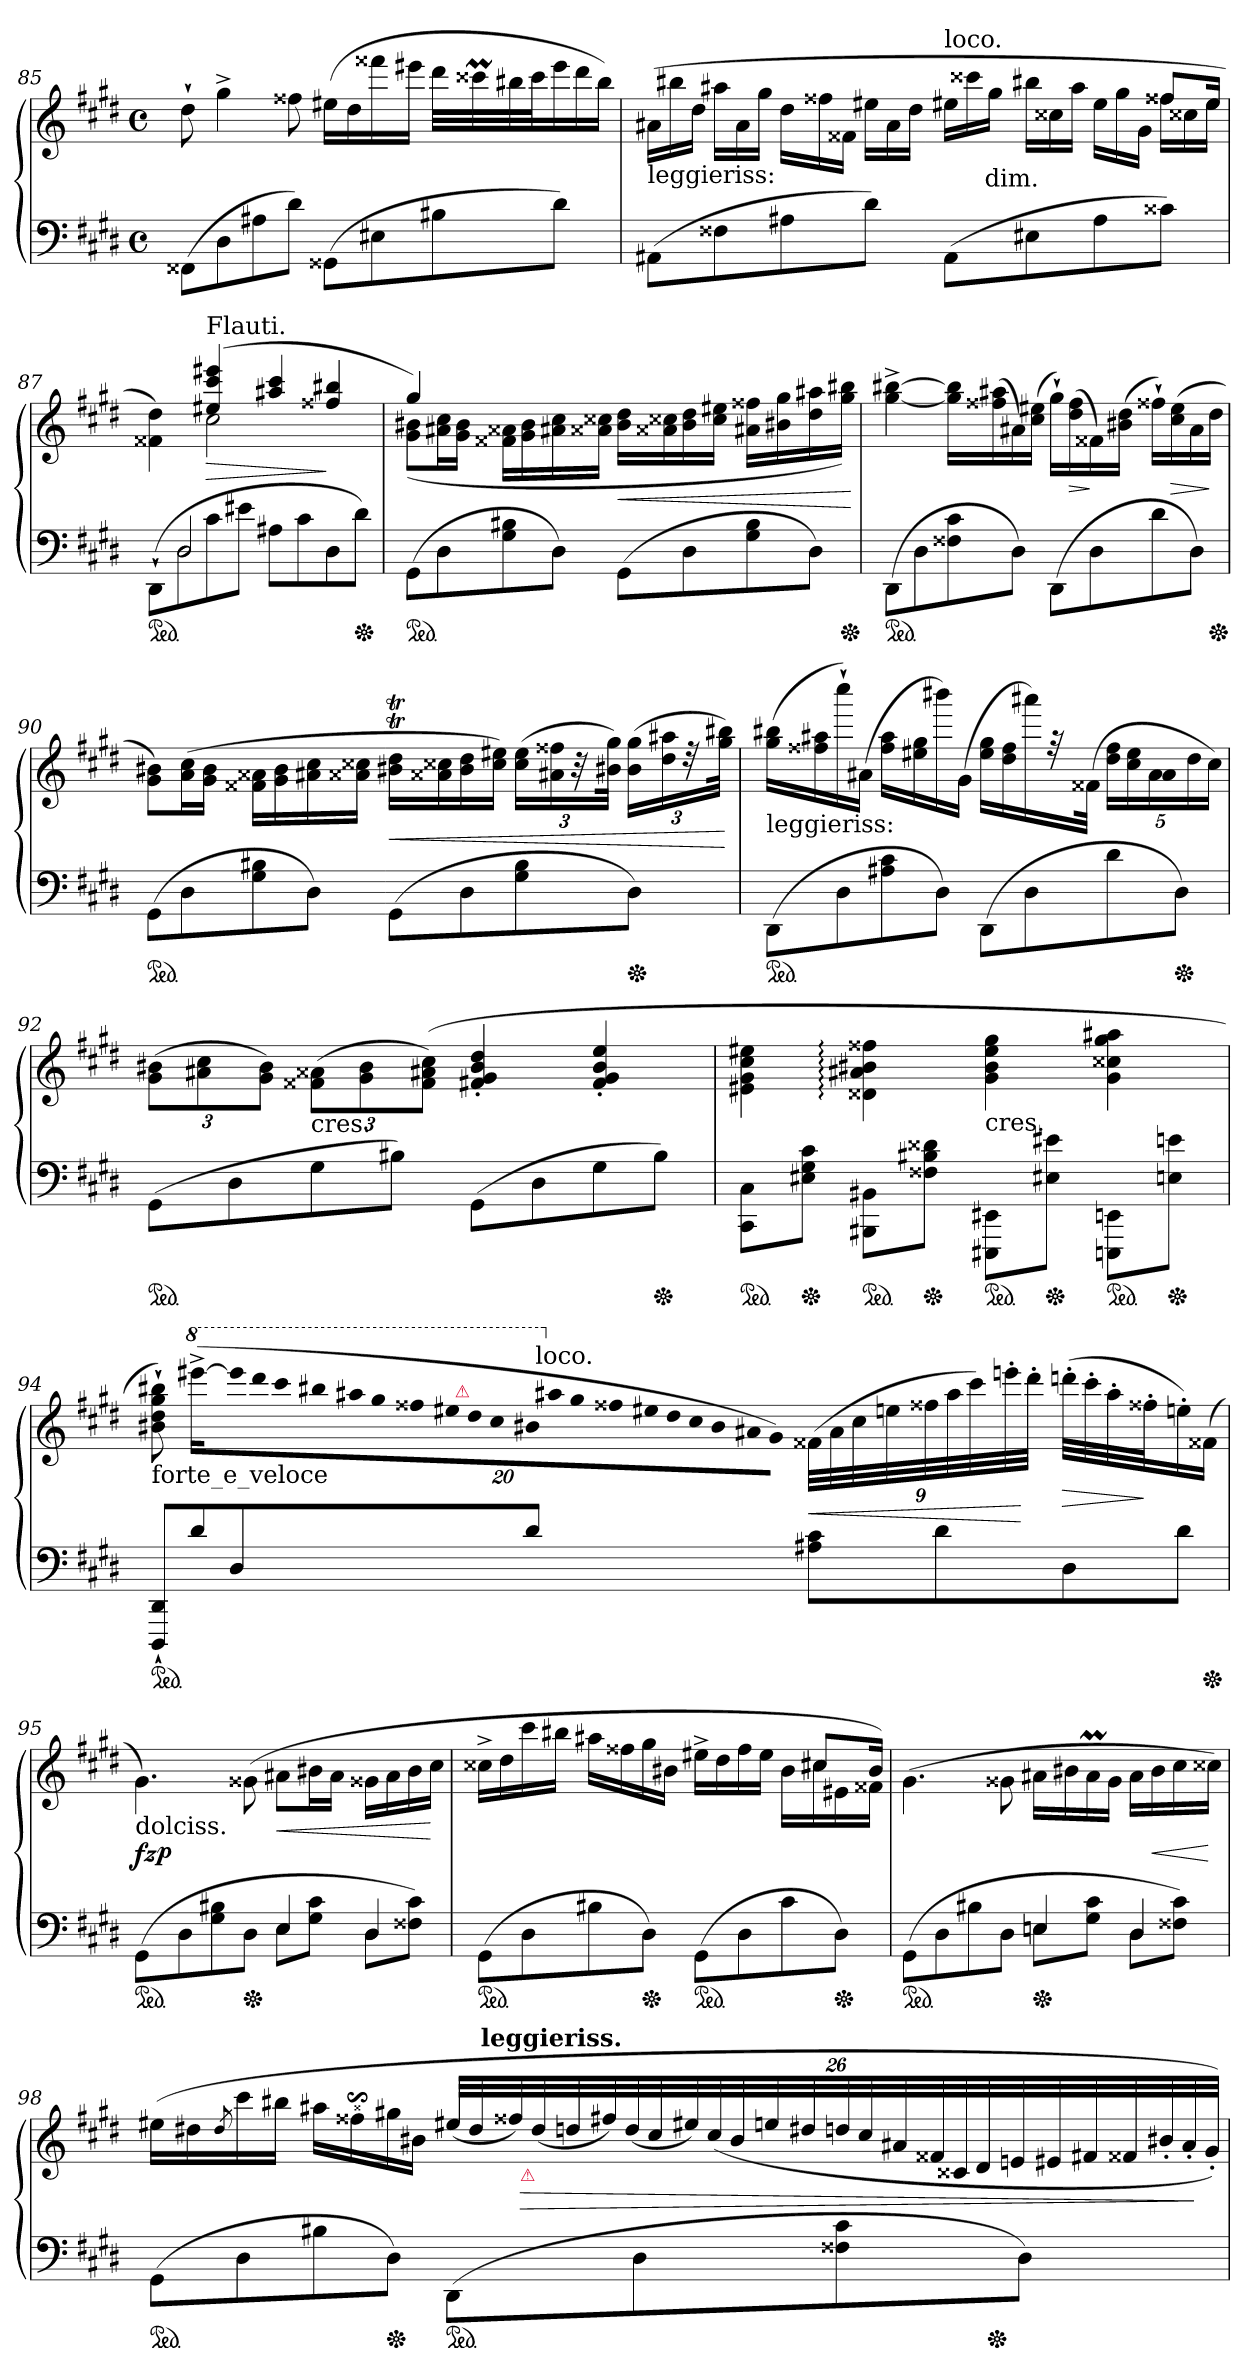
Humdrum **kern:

**kern	**kern	**dynam
*part1	*part1	*part1
*staff2	*staff1	*staff1/2
*clefF4	*clefG2	*
*k[f#c#g#d#]	*k[f#c#g#d#]	*
*E:	*E:	*
*M4/4	*M4/4	*
*met(c)	*met(c)	*
=85	=85	=85
(>8FF##XL	8dd#`	.
8D#	4gg#^	.
8A#X	.	.
8d#J)	8ff##X	.
(>8GG##XL	(>16ee#XLL	.
.	16dd#	.
8E#X	16fff##X	.
.	16eee#XJJ	.
8B#X	32ddd#LLL	.
.	32ccc##Xm	.
.	32bb#X	.
.	32ccc##J	.
*	*Xtuplet	*
8d#J)	24eee#	.
.	24ddd#	.
.	24bb#JJ)	.
=86	=86	=86
*	*8va	*
*	*^	*
!	!LO:TX:b:t=leggieriss&colon;	!	!
(>8AA#XL	2ryy	(>24aa#XLL	.
.	.	24bbb#X	.
.	.	24ddd#JJ	.
8F##X	.	24aaa#XLL	.
.	.	24aa#	.
.	.	24ggg#JJ	.
8A#X	.	24ddd#LL	.
.	.	24fff##X	.
.	.	24ff##XJJ	.
8d#J)	.	24eee#XLL	.
.	.	24aa#	.
.	.	24ddd#JJ	.
*	*X8va	*	*
!	!LO:TX:a:t=loco.	!	!
(>8AA#L	4ryy	24ee#XLL	.
.	.	24ccc##X	.
!	!	!LO:TX:c:t=dim.	!
.	.	24gg#JJ	.
8E#X	.	24bb#XLL	.
.	.	24cc##X	.
.	.	24aa#JJ	.
8A#	8ryy	24ee#LL	.
.	.	24gg#	.
.	.	24g#JJ	.
8c##XJ)	12ff##XL	24ff##XLL	.
.	.	24cc##X	.
.	24ee#Jk	24ee#JJ	.
=87	=87	=87	=87
*^	*	*	*
!LO:TX:a:color=crimson:t=⚠	!	!	!	!
*ped	*	*	*	*
8ryy	(>8DD#`L	4ryy	4f##X\ 4dd#\)	.
!	!LO:N:vis=2	!	!	!
2D#	8D#	.	.	.
!	!	!LO:TX:a:t=Flauti.	!	!
.	8c#	(>4ee#X! 4ccc#! 4eee#X!	2cc#	>
.	8e#XJ	.	.	.
.	8A#XL	4aa#X! 4ccc#!	.	.
8ryy	8c#	.	.	.
4ryy	8D#	4ff##X!/ 4bb#X!/	4ryy	]
*Xped	*	*	*	*
.	8d#J)	.	.	.
*v	*v	*	*	*
=88	=88	=88	=88
*ped	*	*	*
(>8GG#L	4gg#!)	(>8g# 8b#XL	.
8D#	.	16a#X 16cc#L	.
.	.	16g# 16b#JJ	.
8G# 8B#X	2.ryy	16f##X\ 16a##X\LL	.
.	.	16g# 16b#	.
8D#J)	.	16a#X 16cc#	.
.	.	16a##X 16cc##XJJ	.
(>8GG#L	.	16b# 16dd#LL	<
.	.	16a##X 16cc##X	.
8D#	.	16b# 16dd#	.
.	.	16cc## 16ee#XJJ	.
8G# 8B#	.	16a#X 16ff##XLL	.
.	.	16b#X 16gg#	.
8D#J)	.	16dd# 16aa#X	.
*Xped	*	*	*
.	.	16gg# 16bb#XJJ)	.
*	*v	*v	*
.	.	[
=89	=89	=89
*ped	*	*
(>8DD#\L	[4gg#^ [4bb#X^	.
8D#	.	.
8F##X 8c#	16gg#] 16bb#]LL	.
.	(>16ff##X 16aa#X	.
8D#J)	16a#X)	.
.	(>16cc# 16ee#XJJ	.
(>8DD#L	16gg#`LL)	.
.	(>16dd# 16ff##	>
8D#	16f##X)	]
.	(>16b#X 16dd#JJ	.
8d#	16ff##X`LL)	.
.	(>16cc# 16ee#	>
8D#J)	16a#	.
*Xped	*	*
.	16dd#JJ	]
=90	=90	=90
*ped	*	*
(>8GG#L	8g#\ 8b#X\L)	.
8D#	(>16a 16cc#L	.
.	16g# 16b#JJ	.
8G# 8B#X	16f##X\ 16a##X\LL	.
.	16g# 16b#	.
8D#J)	16a#X 16cc#	.
.	16a##X 16cc##XJJ	.
(>8GG#L	16b#XT 16dd#TLL	<
.	16a##X 16cc##X	.
8D#	16b# 16dd#	.
.	16cc## 16ee#XJJ)	.
*	*tuplet	*
8G# 8B#	(>24cc## 24ee#LL	.
.	24a#X 24ff##X	.
.	48r	.
.	48b#X 48gg#JJk)	.
*Xped	*	*
8D#J)	(>24b# 24gg#LL	.
.	24dd# 24aa#X	.
.	48rdd	.
.	48gg# 48bb#XJJk)	.
.	.	[
=91	=91	=91
*	*^	*
!	!LO:TX:b:t=leggieriss&colon;	!	!
*ped	*	*	*
(>8DD#\L	2ryy	(>16gg# 16bb#XLL	.
.	.	16ff##X 16aa#X	.
8D#	.	16cccc#`)	.
.	.	(>16a#XJJ	.
8A#X 8c#	.	16ff## 16aa#LL	.
.	.	16ee#X 16gg#	.
8D#J)	.	16bbb#X)	.
.	.	(>16g#JJ	.
(>8DD#L	4ryy	16ee# 16gg#LL	.
.	.	16dd# 16ff##	.
8D#	.	16aaa#X)	.
.	.	32r	.
.	.	(>32f##XJJk	.
*	*Xtuplet	*tuplet	*
8d#	10ryy	20dd# 20ff##LL	.
.	.	20cc# 20ee#	.
!	!LO:N:vis=4	!	!
.	10a#	20a#	.
*Xped	*	*	*
8D#J)	.	.	.
.	.	20dd#	.
.	20ryy	20cc#JJ)	.
*	*v	*v	*
=92	=92	=92
*ped	*	*
(>8GG#L	(>12g#\ 12b#X\L	.
.	12a#X 12cc#	.
8D#	.	.
.	12g# 12b#J)	.
!	!LO:TX:c:t=cres.	!
8G#	(>12f##X\ 12a##X\L	.
.	12g# 12b#	.
8B#XJ)	.	.
.	(>12f## 12a#X 12cc#J)	.
(>8GG#L	4f#X' 4g#' 4b#' 4dd#'	.
8D#	.	.
8G#	4f#'/ 4g#'/ 4b#'/ 4ee'/	.
*Xped	*	*
8B#J)	.	.
=93	=93	=93
*ped	*	*
8CC#\ 8C#\L	4e#X\ 4g#\ 4cc#\ 4ee#X\	.
*Xped	*	*
8E#X 8G# 8c#J	.	.
*ped	*	*
8BBB#X\ 8BB#X\L	4d##X:\ 4a#X:\ 4b#X:\ 4ff##X:\	.
*Xped	*	*
8F##X 8B#X 8d##XJ	.	.
!	!LO:TX:c:t=cres.	!
!LO:TX:b:color=crimson:t=⚠	!	!
*ped	*	*
8EEE#X\ 8EE#X\L	4g# 4b# 4ee# 4gg#	.
*Xped	*	*
8E#X 8e#XJ	.	.
!LO:TX:b:color=crimson:t=⚠	!	!
*ped	*	*
8EEEn\ 8EEn\L	4g# 4cc##X 4gg# 4aa#X	.
*Xped	*	*
8En 8enJ	.	.
=94	=94	=94
!	!LO:TX:b:t=forte_e_veloce	!
!LO:TX:b:color=crimson:t=⚠	!	!
*ped	*	*
8DDD#` 8DD#`L	8b#X` 8dd#` 8gg#` 8bb#X`)	.
*	*8va	*
!	!LO:N:vis=16	!
8d#	(>[8eeee#X^<LL	.
!	!LO:N:vis=32	!
8D#	80eeee#L]	.
!	!LO:N:vis=32	!
.	80dddd#	.
!	!LO:N:vis=32	!
.	80cccc#	.
!	!LO:N:vis=32	!
.	80bbb#X	.
!	!LO:N:vis=32	!
.	80aaa#X	.
!	!LO:N:vis=32	!
.	80ggg#	.
!	!LO:N:vis=32	!
.	80fff##X	.
!	!LO:N:vis=32	!
.	80eee#X	.
!	!LO:TX:a:color=crimson:t=⚠	!
!	!LO:N:vis=32	!
.	80ddd#	.
!	!LO:N:vis=32	!
.	80ccc#	.
!	!LO:N:vis=32	!
8d#J	80bb#X	.
*	*X8va	*
!	!LO:TX:a:t=loco.	!
!	!LO:N:vis=32	!
.	80aa#X	.
!	!LO:N:vis=32	!
.	80gg#	.
!	!LO:N:vis=32	!
.	80ff##X	.
!	!LO:N:vis=32	!
.	80ee#X	.
!	!LO:N:vis=32	!
.	80dd#	.
!	!LO:N:vis=32	!
.	80cc#	.
!	!LO:N:vis=32	!
.	80b#	.
!	!LO:N:vis=32	!
.	80a#X	.
!	!LO:N:vis=32	!
.	80g#JJJ)	.
8A#X 8c#L	(>36f##XLLL	<
.	36a#	.
.	36cc#	.
.	36een	.
.	36ff##X	.
8d#	.	.
.	36aa#	.
.	36ccc#)	.
.	36eeen'	.
.	36ddd#'JJJ	[
8D#	(>32dddn'LLL	>
.	32ccc#'	.
.	32aa#'	.
.	32ff##X'J	]
8d#J	16een')	.
*Xped	*	*
.	(>16f##XJJ	.
=95	=95	=95
*^	*^	*
!	!	!LO:TX:b:t=dolciss.	!	!
*ped	*	*	*	*
2ryy	(>8GG#L	4.g#\)	16ryy	fz
.	.	.	2...ryy	p
.	8D#	.	.	.
.	8G# 8B#X	.	.	.
*Xped	*	*	*	*
.	8D#J	(>8g##X\	.	.
!	!	!	!	!LO:HP:n=1:b
4E	8EL	8a#X\L	.	< >
.	8G# 8c#J	16b#XL	.	]
.	.	16a#JJ	.	.
4D#	8D#L	16g##X\LL	.	.
.	.	16a#	.	.
.	8F##X 8c#J)	16b#	.	.
.	.	16cc#JJ	.	[
*v	*v	*	*	*
=96	=96	=96	=96
*ped	*	*	*
(>8GG#L	2ryy	16cc##X^<LL	.
.	.	16dd#	.
8D#	.	16ccc#	.
.	.	16bb#XJJ	.
8B#X	.	16aa#XLL	.
.	.	16ff##X	.
*Xped	*	*	*
8D#J)	.	16gg#	.
.	.	16b#XJJ	.
*ped	*	*	*
(>8GG#L	4ryy	16ee#X^<LL	.
.	.	16dd#	.
8D#	.	16ff##	.
.	.	16ee#JJ	.
8c#	16ryy	16b#LL	.
.	8cc#XL	16cc#X	.
*Xped	*	*	*
8D#J)	.	16e#X	.
.	16b#Jk)	16f##XJJ	.
*	*v	*v	*
=97	=97	=97
*^	*	*
*ped	*	*	*
2ryy	(>8GG#L	(>4.g#\	.
.	8D#	.	.
.	8B#X	.	.
.	8D#J	8g##X\	.
*Xped	*	*	*
4En	8EnL	16a#X\LL	.
.	.	16b#X	.
.	8G# 8c#J	16a#M	.
.	.	16g##JJ	.
4D#	8D#L	16a#LL	.
.	.	16b#	<
.	8F##X 8c#J)	16cc#	.
.	.	16cc##XJJ)	[
*v	*v	*	*
=98	=98	=98
*ped	*	*
(>8GG#L	(>16ee#XLL	.
.	16dd#X	.
.	8qdd#/	.
8D#	16ccc#	.
.	16bb#XJJ	.
8B#X	16aa#XLL	.
.	16ff##Xs$sS	.
*Xped	*	*
8D#J)	16gg#	.
.	16b#XJJ	.
*ped	*	*
(>8DD#\L	(>52ee#XLLL	.
.	52dd#	.
!	!LO:TX:a:B:t=leggieriss.	!
.	52ff##X)	.
!	!LO:TX:b:color=crimson:t=⚠	!
!	!	!LO:HP:b
.	(>52dd#	>
.	52ddn	.
.	52ff#X)	.
.	(>52dd	.
8D#	.	.
.	52cc#	.
.	52ee#X)	.
.	(>52cc#	.
.	52b#	.
.	52een	.
.	52dd#X	.
8F##X 8c#	52ddn	.
.	52cc#	.
.	52a#X	.
.	52f##X	.
.	52c##X	.
.	52d#	.
*Xped	*	*
.	52en	.
8D#J)	.	.
.	52e#X	.
.	52f#X	.
.	52f##X	.
.	52b#X'	.
.	52a#'	.
.	52g#'JJJ))	]
=	=	=
*-	*-	*-
